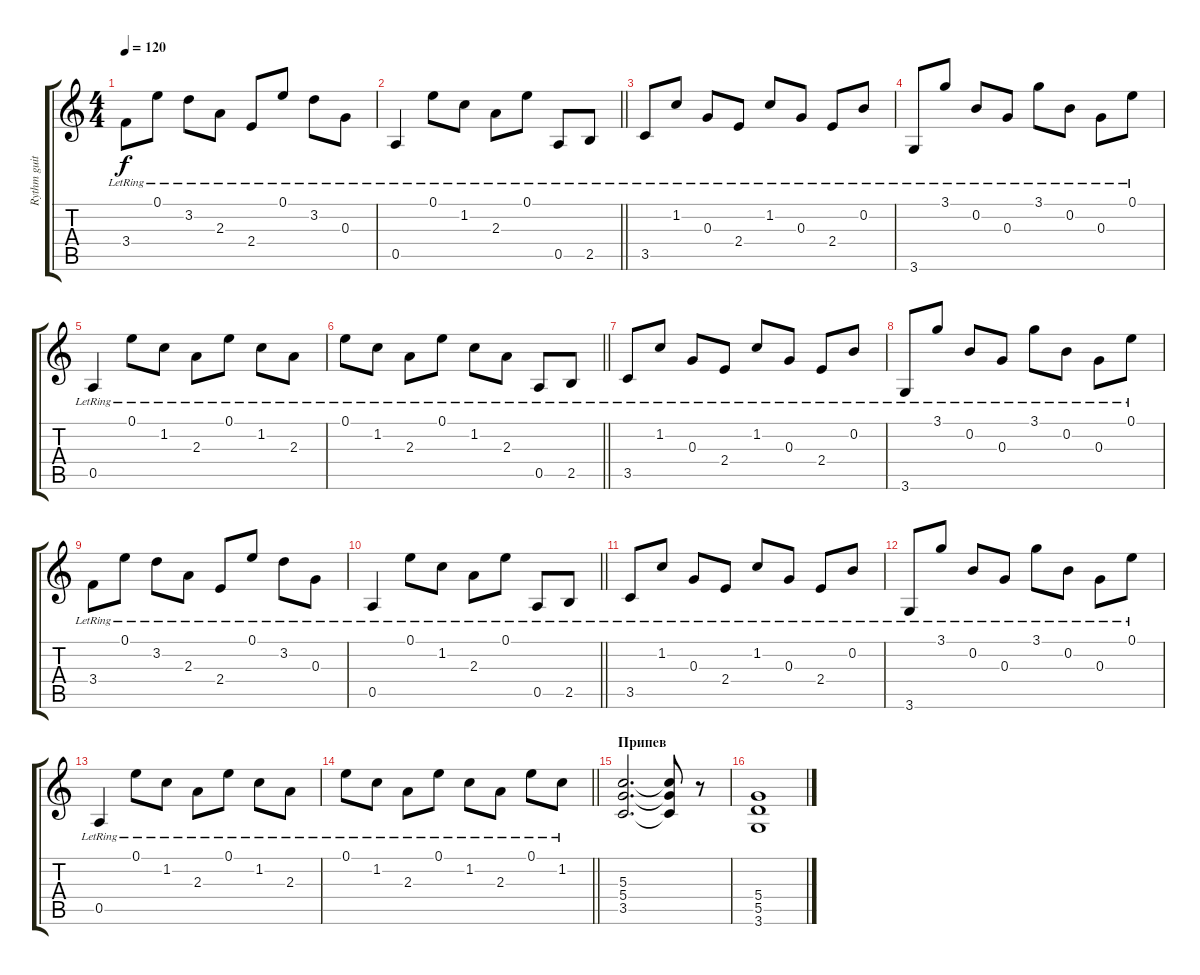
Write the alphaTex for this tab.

\track ("Rythm guitar" "Rythm guit") {instrument electricguitarclean}
\staff {score tabs}
\tuning (E4 B3 G3 D3 A2 E2) {hide}
\ts (4 4)
\tempo 120
\clef g2
\ks c
3.4{lr}.8{dy f} 0.1{lr}.8 3.2{lr}.8 2.3{lr}.8 2.4{lr}.8 0.1{lr}.8 3.2{lr}.8 0.3{lr}.8 |
\barLineRight lightlight
0.5{lr}.4 0.1{lr}.8 1.2{lr}.8 2.3{lr}.8 0.1{lr}.8 0.5{lr}.8 2.5{lr}.8 |
3.5{lr}.8 1.2{lr}.8 0.3{lr}.8 2.4{lr}.8 1.2{lr}.8 0.3{lr}.8 2.4{lr}.8 0.2{lr}.8 |
3.6{lr}.8 3.1{lr}.8 0.2{lr}.8 0.3{lr}.8 3.1{lr}.8 0.2{lr}.8 0.3{lr}.8 0.1{lr}.8 |
0.5{lr}.4 0.1{lr}.8 1.2{lr}.8 2.3{lr}.8 0.1{lr}.8 1.2{lr}.8 2.3{lr}.8 |
\barLineRight lightlight
0.1{lr}.8 1.2{lr}.8 2.3{lr}.8 0.1{lr}.8 1.2{lr}.8 2.3{lr}.8 0.5{lr}.8 2.5{lr}.8 |
3.5{lr}.8 1.2{lr}.8 0.3{lr}.8 2.4{lr}.8 1.2{lr}.8 0.3{lr}.8 2.4{lr}.8 0.2{lr}.8 |
3.6{lr}.8 3.1{lr}.8 0.2{lr}.8 0.3{lr}.8 3.1{lr}.8 0.2{lr}.8 0.3{lr}.8 0.1{lr}.8 |
3.4{lr}.8 0.1{lr}.8 3.2{lr}.8 2.3{lr}.8 2.4{lr}.8 0.1{lr}.8 3.2{lr}.8 0.3{lr}.8 |
\barLineRight lightlight
0.5{lr}.4 0.1{lr}.8 1.2{lr}.8 2.3{lr}.8 0.1{lr}.8 0.5{lr}.8 2.5{lr}.8 |
3.5{lr}.8 1.2{lr}.8 0.3{lr}.8 2.4{lr}.8 1.2{lr}.8 0.3{lr}.8 2.4{lr}.8 0.2{lr}.8 |
3.6{lr}.8 3.1{lr}.8 0.2{lr}.8 0.3{lr}.8 3.1{lr}.8 0.2{lr}.8 0.3{lr}.8 0.1{lr}.8 |
0.5{lr}.4 0.1{lr}.8 1.2{lr}.8 2.3{lr}.8 0.1{lr}.8 1.2{lr}.8 2.3{lr}.8 |
\barLineRight lightlight
0.1{lr}.8 1.2{lr}.8 2.3{lr}.8 0.1{lr}.8 1.2{lr}.8 2.3{lr}.8 0.1{lr}.8 1.2{lr}.8 |
\section ("" "Припев")
(5.3 5.4 3.5).2{d instrument distortionguitar} (5.3{t} 5.4{t} 3.5{t}).8 r.8 |
(5.4 5.5 3.6).1
